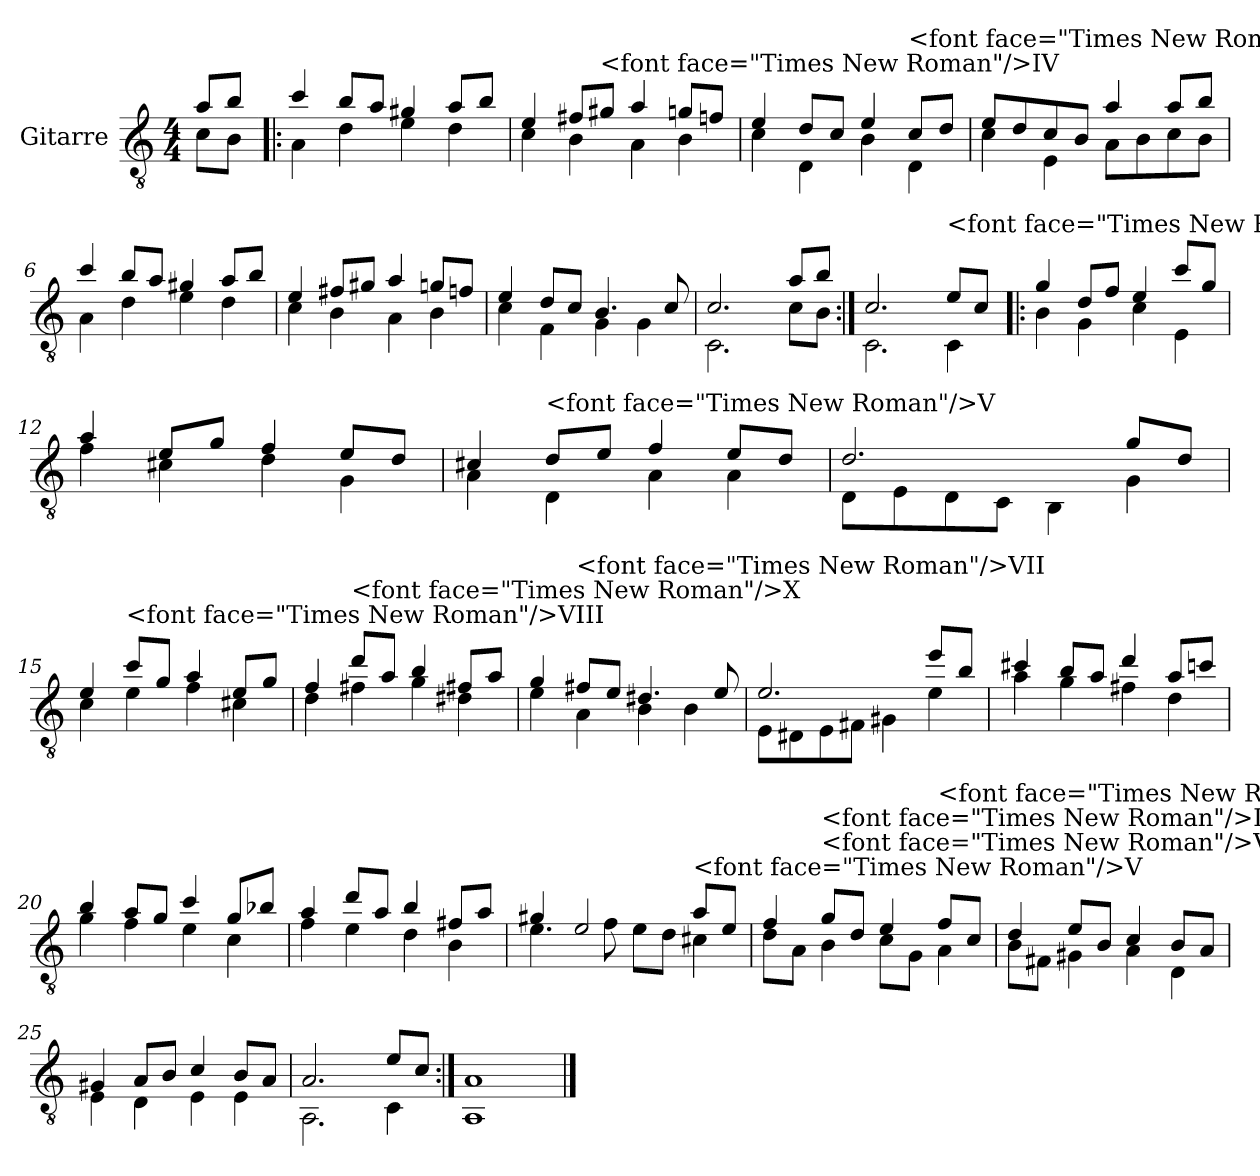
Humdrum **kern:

**kern
*part1
*staff1
*I"Gitarre
*clefGv2
*k[]
*M4/4
=1
*^
8a/L	8c\L
8b/J	8B\J
=2!|:	=2!|:
4cc/	4A\
8b/L	4d\
8a/J	.
4g#X/	4e\
8a/L	4d\
8b/J	.
=3	=3
4e/	4c\
8f#X/L	4B\
!LO:TX:a:t=<font face="Times New Roman"/>IV	!
8g#X/J	.
4a/	4A\
8gn/L	4B\
8fn/J	.
=4	=4
4e/	4c\
8d/L	4D\
8c/J	.
4B\	4e/
!LO:TX:a:t=<font face="Times New Roman"/>V	!
8c/L	4D\
8d/J	.
!!LO:LB:g=z	!!
=5	=5
8e/L	4c\
8d/	.
8c/	4E\
8B/J	.
4a/	8A\L
.	8B\
8a/L	8c\
8b/J	8B\J
=6	=6
4cc/	4A\
8b/L	4d\
8a/J	.
4g#X/	4e\
8a/L	4d\
8b/J	.
=7	=7
4e/	4c\
8f#X/L	4B\
8g#X/J	.
4a/	4A\
8gn/L	4B\
8fn/J	.
=8	=8
4e/	4c\
8d/L	4F\
8c/J	.
4.B/	4G\
.	4G\
8c/	.
!!LO:LB:g=z	!!
=9	=9
2.c/	2.C\
8a/L	8c\L
8b/J	8B\J
=10:|!	=10:|!
2.c/	2.C\
!LO:TX:a:t=<font face="Times New Roman"/>III	!
8e/L	4C\
8c/J	.
=11!|:	=11!|:
4g/	4B\
8d/L	4G\
8f/J	.
4e/	4c\
8cc/L	4E\
8g/J	.
=12	=12
4a/	4f\
8e/L	4c#X\
8g/J	.
4f/	4d\
8e/L	4G\
8d/J	.
=13	=13
4c#X/	4A\
!LO:TX:a:t=<font face="Times New Roman"/>V	!
8d/L	4D\
8e/J	.
4f/	4A\
8e/L	4A\
8d/J	.
!!LO:LB:g=z	!!
=14	=14
2.d/	8D\L
.	8E\
.	8D\
.	8C\J
.	4BB\
8g/L	4G\
8d/J	.
=15	=15
4e/	4c\
!LO:TX:a:t=<font face="Times New Roman"/>VIII	!
8cc/L	4e\
8g/J	.
4a/	4f\
8e/L	4c#X\
8g/J	.
=16	=16
4f/	4d\
!LO:TX:a:t=<font face="Times New Roman"/>X	!
8dd/L	4f#X\
8a/J	.
4b/	4g\
8f#X/L	4d#X\
8a/J	.
=17	=17
4g/	4e\
!LO:TX:a:t=<font face="Times New Roman"/>VII	!
8f#X/L	4A\
8e/J	.
4.d#X/	4B\
.	4B\
8e/	.
!!LO:LB:g=z	!!
=18	=18
2.e/	8E\L
.	8D#X\
.	8E\
.	8F#X\J
.	4G#X\
8ee/L	4e\
8b/J	.
=19	=19
4cc#X/	4a\
8b/L	4g\
8a/J	.
4dd/	4f#X\
8a/L	4d\
8ccn/J	.
=20	=20
4b/	4g\
8a/L	4f\
8g/J	.
4cc/	4e\
8g/L	4c\
8b-X/J	.
!!LO:LB:g=z	!!
=21	=21
4a/	4f\
8dd/L	4e\
8a/J	.
4b/	4d\
8f#X/L	4B\
8a/J	.
=22	=22
4g#X/	4.e\
2e/	.
.	8f\
.	8e\L
.	8d\J
!LO:TX:a:t=<font face="Times New Roman"/>V	!
8a/L	4c#X\
8e/J	.
=23	=23
4f/	8d\L
.	8A\J
!LO:TX:a:t=<font face="Times New Roman"/>VII	!
!LO:TX:a:t=<font face="Times New Roman"/>III	!
8g/L	4B\
8d/J	.
4e/	8c\L
.	8G\J
!LO:TX:a:t=<font face="Times New Roman"/>I	!
8f/L	4A\
8c/J	.
!!LO:LB:g=z	!!
=24	=24
4d/	8B\L
.	8F#X\J
8e/L	4G#X\
8B/J	.
4c/	4A\
8B/L	4D\
8A/J	.
=25	=25
4G#X/	4E\
8A/L	4D\
8B/J	.
4c/	4E\
8B/L	4E\
8A/J	.
=26	=26
2.A/	2.AA\
8e/L	4C\
8c/J	.
=27:|!	=27:|!
1A	1AA
*v	*v
==
*-
